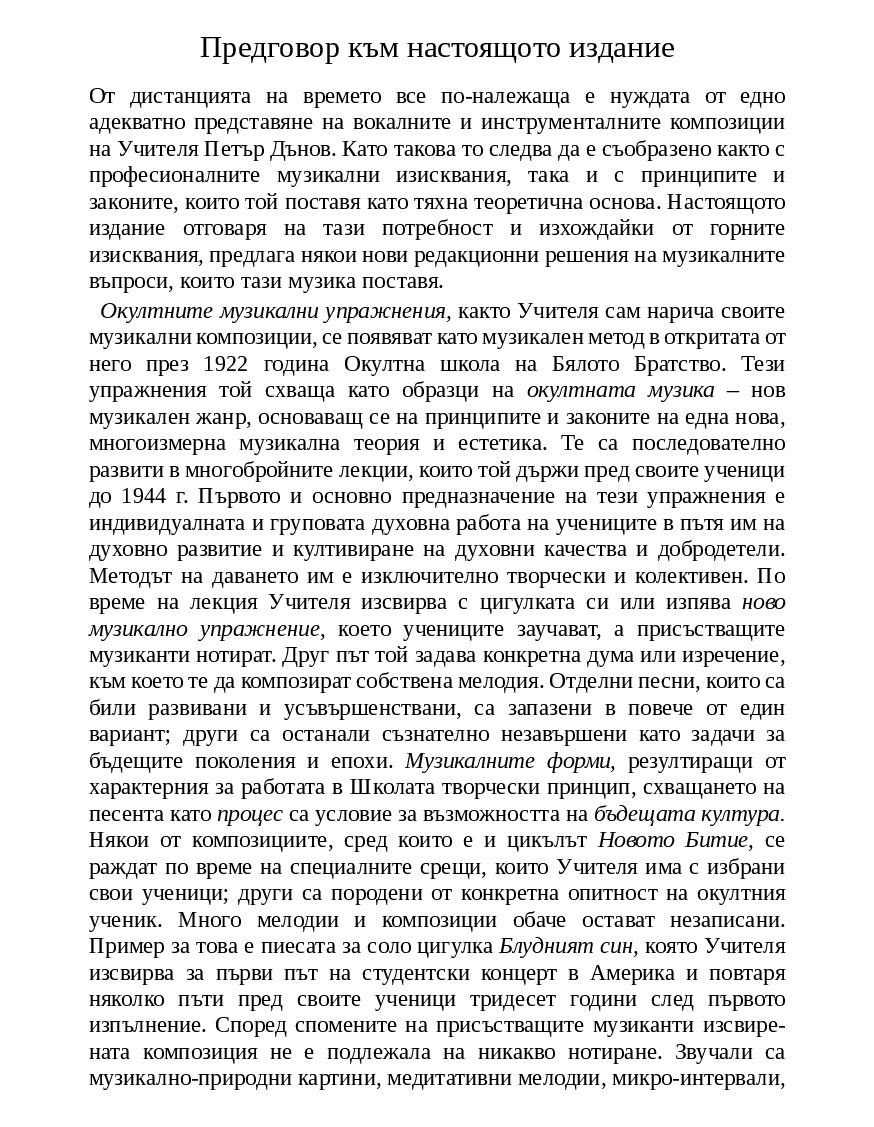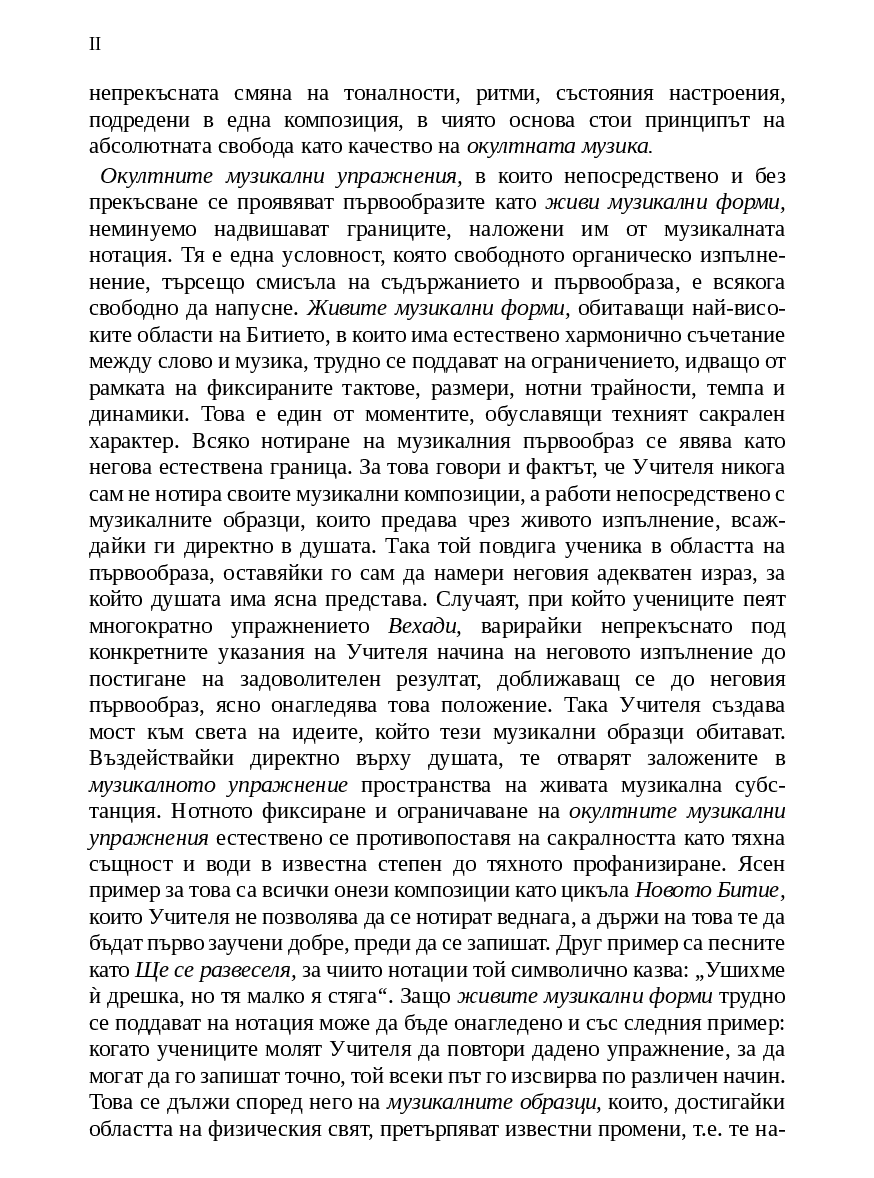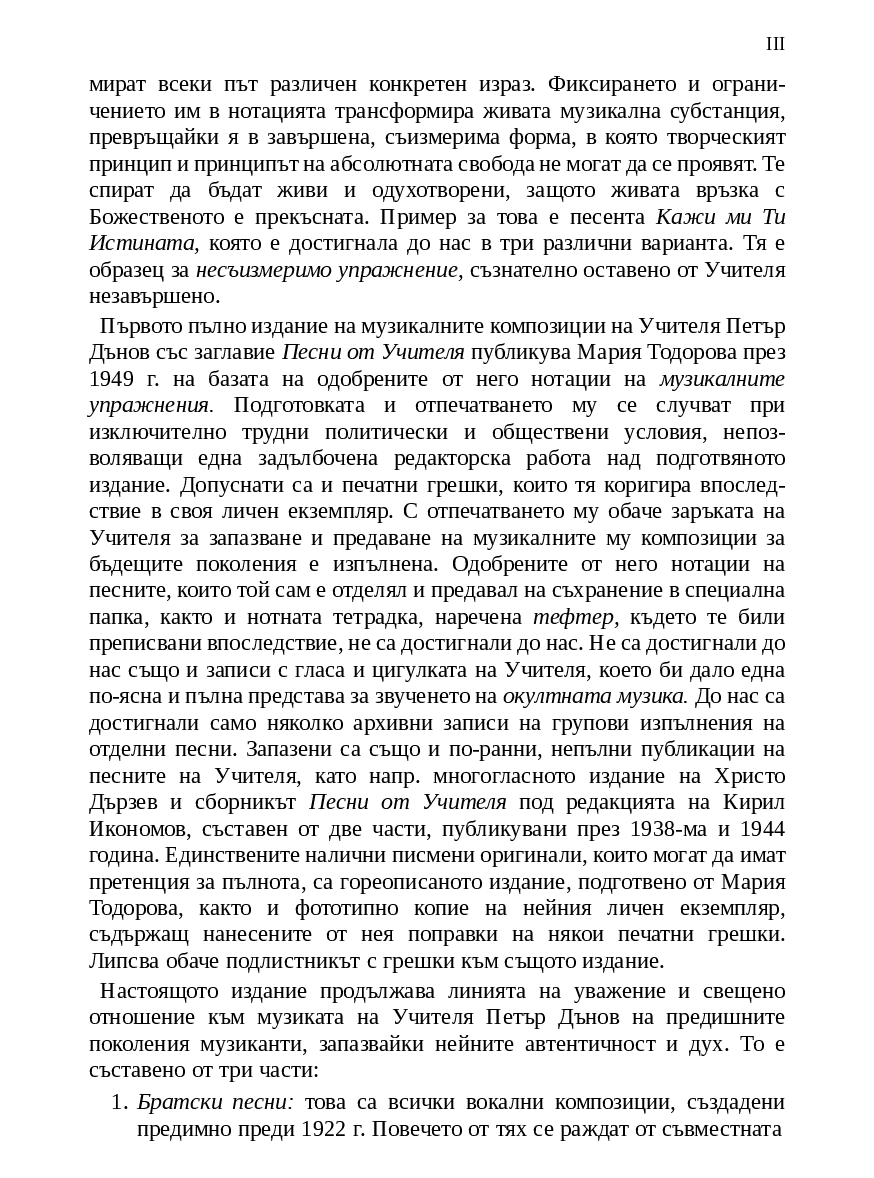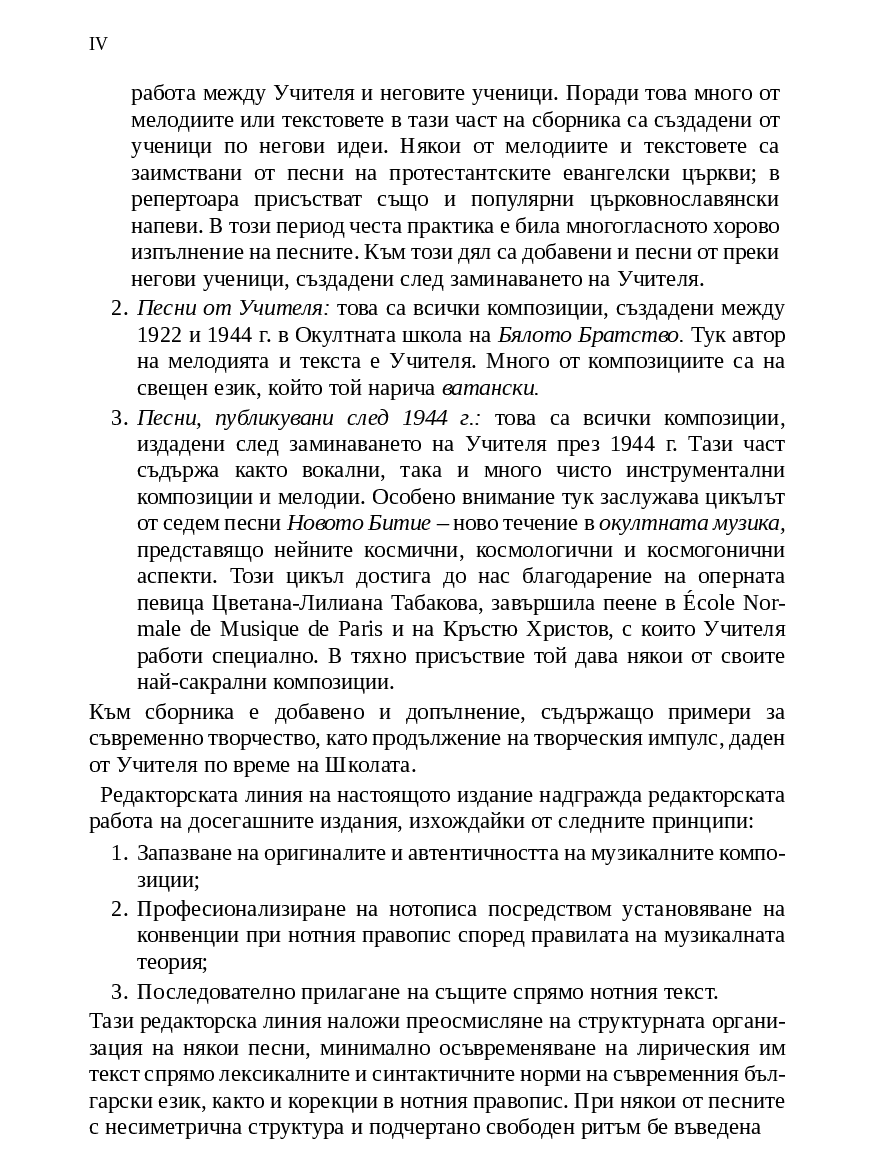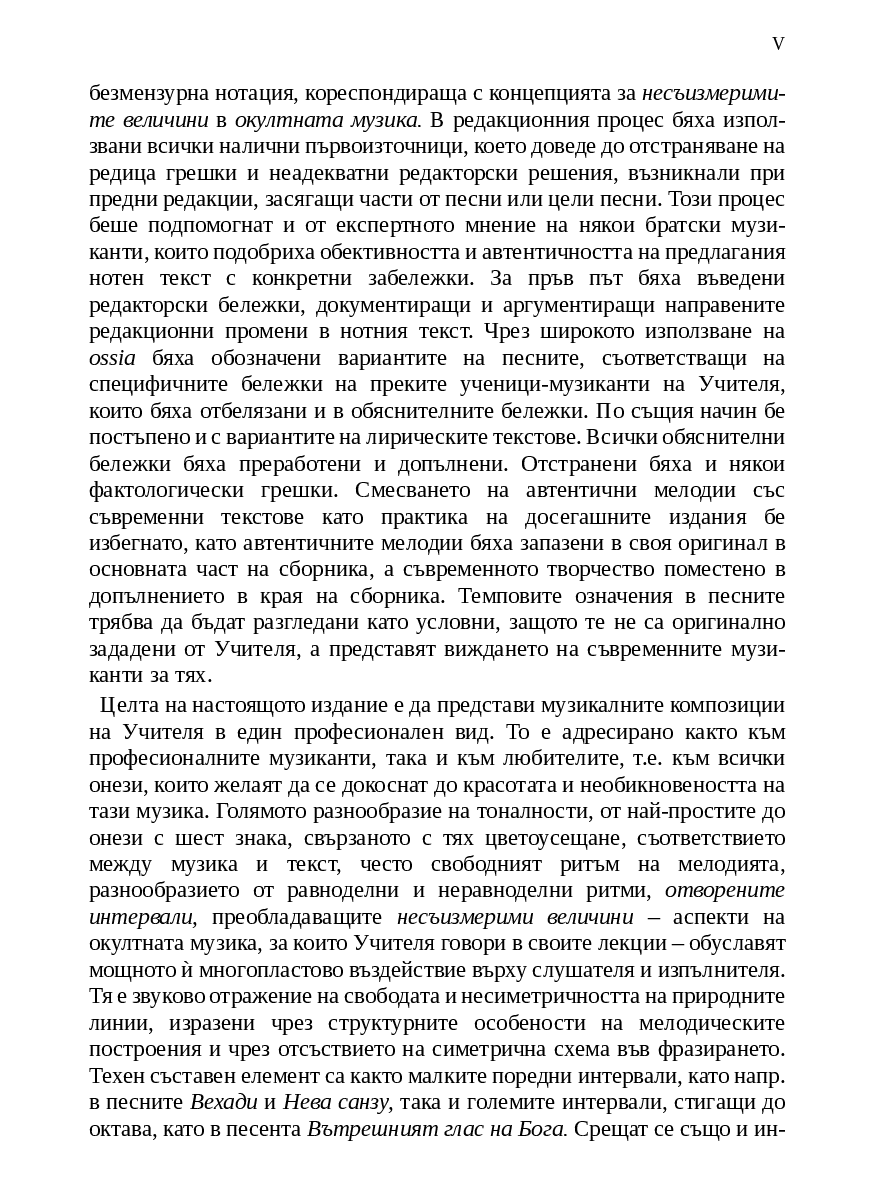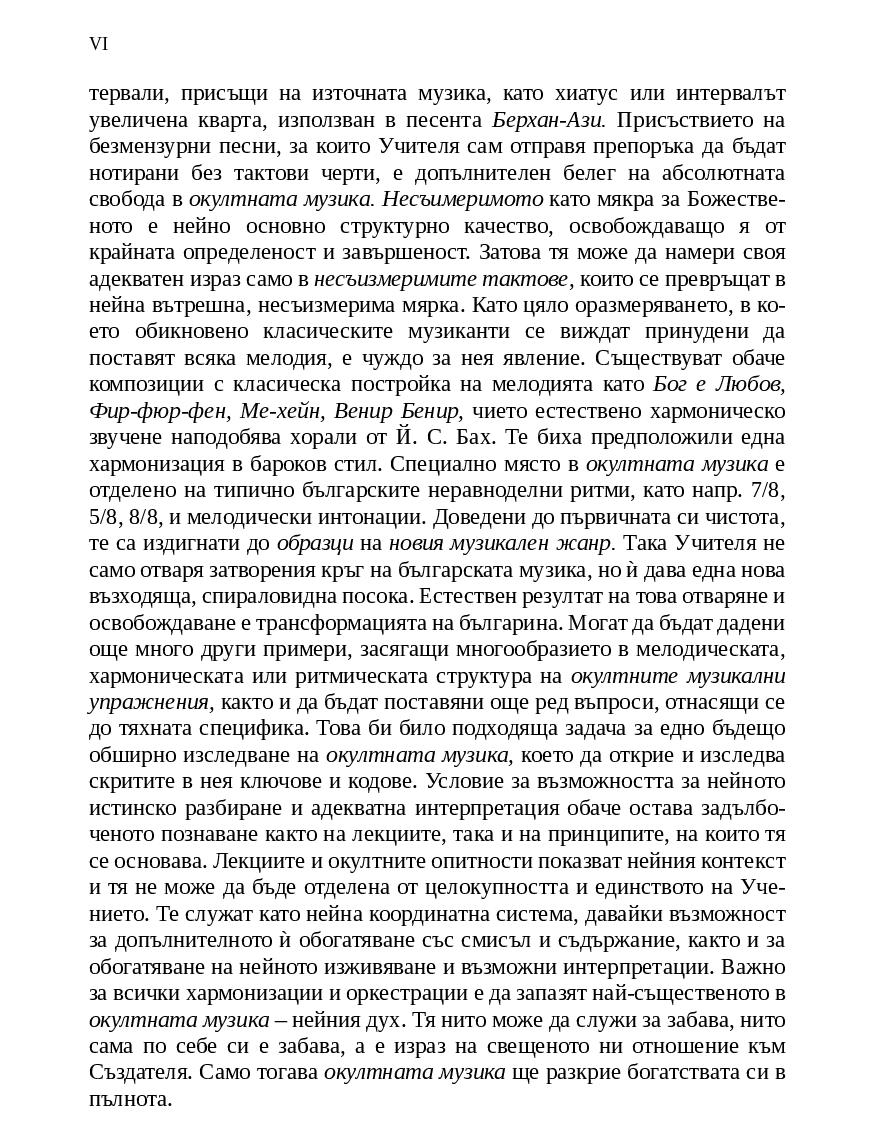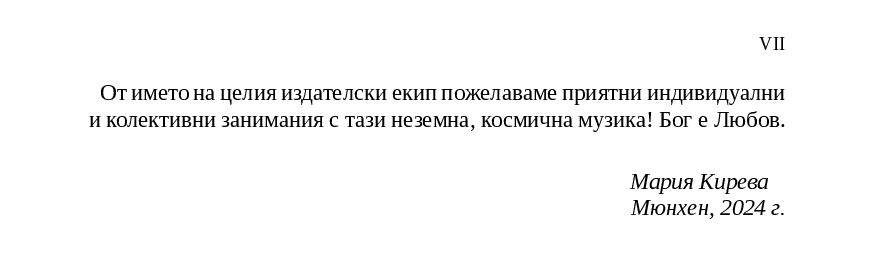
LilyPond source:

\version "2.24.4"

% include paper part and global functions
\include "include/globals.ily"

\bookpart {
  \paper {
    print-all-headers = ##t
    print-page-number = ##t
    print-first-page-number = ##f
    print-first-page-number = ##f
    page-number-type = #'roman-upper


    % put page numbers on the bottom
    oddHeaderMarkup = \markup {

      \fill-line {
        """"
        \if \should-print-page-number  \abs-fontsize #9 {
          \fromproperty #'page:page-number-string

        }
      }
    }
    evenHeaderMarkup = \markup {

      \fill-line {
        \if \should-print-page-number \abs-fontsize #9 {
          \fromproperty #'page:page-number-string
          ""
        }
      }
    }

    oddFooterMarkup = \markup ""

    evenFooterMarkup = ""
    left-margin = 1.5\cm
    right-margin = 1.5\cm
    top-margin = 1\cm
    bottom-margin = 1.2\cm
    ragged-bottom = ##t % do not spread the staves to fill the whole vertical space
    top-markup-spacing.basic-distance = 8\mm
    top-system-spacing.basic-distance = 10\mm

    % change distance between staves
    system-system-spacing =
    #'((basic-distance . 16)
       (minimum-distance . 6)
       (padding . 1)
       (stretchability . 12))
  }

  \tocItem \markup "Предговор към настоящото издание"
  \markup \abs-fontsize #15  { \fill-line {"Предговор към настоящото издание"} }

  \markup \abs-fontsize #11 {
    \vspace #1.5 \override #'(baseline-skip . 3.4)
    \justify {


      От дистанцията на времето все по-належаща е нуждата от едно адекватно представяне на вокалните и инструменталните композиции на Учителя Петър Дънов. Като такова то следва да е съобразено както с професионалните музикални изисквания, така и с принципите и законите, които той поставя като тяхна теоретична основа. Настоящото издание отговаря на тази потребност и изхождайки от горните изисквания, предлага някои нови редакционни решения на музикалните въпроси, които тази музика поставя.



    }
  }

  \markup \abs-fontsize #11 {
    \vspace #0.9  \override #'(baseline-skip . 3.4)
    \justify {
      \hspace #1.5
      \italic {Окултните} \italic {музикални} \italic {упражнения,} както Учителя сам нарича своите музикални композиции, се появяват като музикален метод в откритата от него през 1922 година Окултна школа на Бялото Братство. Тези упражнения той схваща като образци на \italic {окултната} \italic {музика} – нов музикален жанр, основаващ се на принципите и законите на една нова, многоизмерна музикална теория и естетика. Те са последователно развити в многобройните лекции, които той държи пред своите ученици до 1944 г. Първото и основно предназначение на тези упражнения е индивидуалната и груповата духовна работа на учениците в пътя им на духовно развитие и култивиране на духовни качества и добродетели. Методът на даването им е изключително творчески и колективен. По време на лекция Учителя изсвирва с цигулката си или изпява \italic {ново} \italic {музикално} \italic {упражнение,} което учениците заучават, а присъстващите музиканти нотират. Друг път той задава конкретна дума или  изречение, към което те да композират собствена мелодия. Отделни песни, които са били развивани и усъвършенствани, са запазени в повече от един вариант; други са останали съзнателно незавършени като задачи за бъдещите поколения и епохи.  \italic {Музикалните} \italic {форми,} резултиращи от характерния за работата в Школата творчески принцип, схващането на песента като \italic {процес} са условие за възможността на \italic {бъдещата} \italic {култура.} Някои от композициите, сред които е и цикълът \italic {Новото} \italic {Битие,} се раждат по време на специалните срещи, които Учителя има с избрани свои ученици; други са породени от конкретна опитност на окултния ученик. Много мелодии и композиции обаче остават незаписани. Пример за това е пиесата за соло цигулка \italic {Блудният} \italic {син,} която Учителя изсвирва за първи път на студентски концерт в Америка и повтаря няколко пъти пред своите ученици тридесет години след първото изпълнение. Според спомените на присъстващите музиканти изсвире- ната композиция не е подлежала на никакво нотиране. Звучали са музикално-природни картини, медитативни мелодии, микро-интервали,


    }
  }

  \markup \abs-fontsize #11 {
    \override #'(baseline-skip . 3.4)
    \justify {

      непрекъсната смяна на тоналности, ритми, състояния настроения, подредени в една композиция, в чиято основа стои принципът на абсолютната свобода като качество на \italic{окултната} \italic {музика.}

    }
  }

  \markup \abs-fontsize #11 {
    \vspace #0.9  \override #'(baseline-skip . 3.4)
    \justify {
      \hspace #1.5

      \italic{Окултните} \italic{музикални} \italic{упражнения,} в които непосредствено и без прекъсване се проявяват първообразите като \italic{живи} \italic{музикални} \italic{форми,} неминуемо надвишават границите, наложени им от музикалната нотация. Тя е една условност, която свободното органическо изпълне- нение, търсещо смисъла на съдържанието и първообраза, е всякога свободно да напусне.  \italic{Живите} \italic{музикални} \italic{форми,} обитаващи най-висо- ките области на Битието, в които има естествено хармонично съчетание между слово и музика, трудно се поддават на ограничението, идващо от рамката на фиксираните тактове, размери, нотни трайности, темпа и динамики. Това е един от моментите, обуславящи техният сакрален характер. Всяко нотиране на музикалния първообраз се явява като негова естествена граница. За това говори и фактът, че Учителя никога сам не нотира своите музикални композиции, а работи непосредствено с  музикалните образци, които предава чрез живото изпълнение, всаж- дайки ги директно в душата. Така той  повдига ученика в областта на първообраза, оставяйки го сам да намери неговия адекватен израз, за който душата има ясна представа. Случаят, при който учениците пеят многократно упражнението \italic{Вехади,} варирайки непрекъснато под конкретните указания на Учителя начина на неговото изпълнение до постигане на задоволителен резултат, доближаващ се до неговия първообраз, ясно онагледява това положение. Така Учителя създава мост към света на идеите, който тези музикални образци обитават. Въздействайки директно върху душата, те отварят заложените в \italic{музикалното} \italic{упражнение} пространства на живата музикална субс- танция. Нотното фиксиране и ограничаване на \italic{окултните} \italic{музикални} \italic{упражнения} естествено се противопоставя на сакралността като тяхна същност и води в известна степен до тяхното профанизиране. Ясен пример за това са всички онези композиции като цикъла \italic{Новото} \italic{Битие,} които Учителя не позволява да се нотират веднага, а държи на това те да бъдат първо заучени добре, преди да се запишат. Друг пример са песните като \italic{Ще} \italic{се }\italic{развеселя,} за чиито нотации той символично казва: „Ушихме ѝ дрешка, но тя малко я стяга“. Защо \italic{живите} \italic{музикални} \italic{форми} трудно се поддават на нотация може да бъде онагледено и със следния пример: когато учениците молят Учителя да повтори дадено упражнение, за да могат да го запишат точно, той всеки път го изсвирвa по различен начин. Това се дължи според него на  \italic{музикалните} \italic{образци,} които, достигайки областта на физическия свят, претърпяват известни промени, т.е. те на-

    }
  }

  \markup \abs-fontsize #11 {
    \override #'(baseline-skip . 3.4)
    \justify {
      мират всеки път различен конкретен израз. Фиксирането и ограни- чението им в нотацията трансформира живата музикална субстанция, превръщайки я в завършена, съизмерима форма, в която творческият принцип и принципът на абсолютната свобода не могат да се проявят. Те спират да бъдат живи и одухотворени, защото живата връзка с Божественото е прекъсната. Пример за това е песента \italic{Кажи} \italic{ми} \italic{Ти} \italic{Истината,} която е достигнала до нас в три различни варианта. Тя е образец за \italic{несъизмеримо упражнение,} съзнателно оставено от Учителя незавършено.
    }
  }

  \markup \abs-fontsize #11 {
    \vspace #0.9  \override #'(baseline-skip . 3.4)
    \justify {
      \hspace #1.5
      Първото пълно издание на музикалните композиции на Учителя Петър Дънов със заглавие \italic {Песни} \italic {от} \italic {Учителя} публикува Мария Тодорова през 1949 г. на базата на одобрените от него нотации на \italic {музикалните} \italic {упражнения.} Подготовката и отпечатването му се случват при изключително трудни политически и обществени условия, непоз- воляващи една задълбочена редакторска работа над подготвяното издание. Допуснати са и печатни грешки, които тя коригира впослед- ствие в своя личен екземпляр. С отпечатването му обаче заръката на Учителя за запазване и предаване на музикалните му композиции за бъдещите поколения е изпълнена. Одобрените от него нотации на песните, които той сам е отделял и предавал на съхранение в специална папка, както и нотната тетрадка, наречена \italic {тефтер,} където те били преписвани впоследствие, не са достигнали до нас. Не са достигнали до нас също и записи с гласа и цигулката на Учителя, което би дало една по-ясна и пълна представа за звученето на \italic {окултната} \italic {музика.} До нас са достигнали само няколко архивни записи на групови изпълнения на отделни песни. Запазени са също и по-ранни, непълни публикации на песните на Учителя, като напр. многогласното издание на Христо Дързев и сборникът \italic {Песни} \italic {от} \italic {Учителя} под редакцията на Кирил Икономов, съставен от две части, публикувани през 1938-ма и 1944 година. Единствените налични писмени оригинали, които могат да имат претенция за пълнота, са гореописаното издание, подготвено от Мария Тодорова, както и фототипно копие на нейния личен екземпляр, съдържащ нанесените от нея поправки на някои печатни грешки. Липсва обаче подлистникът с грешки към същото издание.
    }
  }
  \markup \abs-fontsize #11 {
    \vspace #0.9  \override #'(baseline-skip . 3.4)
    \justify {
      \hspace #1.5
      Настоящото издание продължава линията на уважение и свещено отношение към музиката на Учителя Петър Дънов на предишните поколения музиканти, запазвайки нейните автентичност и дух. То е съставено от три части:
    }
  }
  \markup  \override #'(line-width . 83.3) \abs-fontsize #11  {
    \override #'(baseline-skip . 3.4)  \vspace #1 \column {
      "    1."
    }
    \hspace #0.5
    \override #'(baseline-skip . 3.4) \column {
      \justify {
        \italic {Братски песни: } това са всички вокални композиции, създадени предимно преди 1922 г. Повечето от тях се раждат от съвместната
      }
    }
  }

  \markup  \override #'(line-width . 83.3) \abs-fontsize #11  {
    \override #'(baseline-skip . 3.4) \column {
      "      "
    }
    \hspace #0.5
    \override #'(baseline-skip . 3.4) \column {
      \justify {
        работа между Учителя и неговите ученици. Поради това много от мелодиите или текстовете в тази част на сборника са създадени от ученици по негови идеи. Някои от мелодиите  и текстовете са заимствани от песни на протестантските евангелски църкви; в репертоара присъстват също и популярни църковнославянски напеви. В този период честа практика е била многогласното хорово изпълнение на песните. Към този дял са добавени и песни от преки негови ученици, създадени след заминаването на Учителя.
      }
    }
  }

  \markup \override #'(line-width . 83.3) \abs-fontsize #11 {
    \vspace #0.9  \override #'(baseline-skip . 3.4) \column {
      "    2."
    }
    \hspace #0.5
    \override #'(baseline-skip . 3.4) \column {
      \justify {
        \italic { Песни от Учителя: } това са всички композиции, създадени между 1922 и 1944 г. в Окултната школа на \italic {Бялото}
        \italic {Братство.} Тук автор на мелодията и текста е Учителя. Много от композициите са на свещен език, който той
        нарича \italic {ватански.}
      }
    }
  }

  \markup \override #'(line-width . 83.3) \abs-fontsize #11 {
    \vspace #0.9  \override #'(baseline-skip . 3.4) \column {
      "    3."
    }
    \hspace #0.5
    \override #'(baseline-skip . 3.4) \column {
      \justify {
        \italic {Песни, публикувани след 1944 г.:  } това са всички композиции, издадени след заминаването на Учителя през 1944 г.
        Тази част съдържа както вокални, така и много чисто инструментални композиции и мелодии. Особено внимание тук заслужава цикълът от седем песни \italic {Новото} \italic{Битие} – ново течение в \italic {окултната} \italic {музика,} представящо нейните космични, космологични и космогонични аспекти. Този цикъл достига до нас благодарение на оперната певица Цветана-Лилиана Табакова, завършила пеене в École Nor- male de Musique de Paris и на Кръстю Христов, с които Учителя работи специално. В тяхно присъствие той дава някои от своите най-сакрални композиции.
      }
    }
  }
  \markup \abs-fontsize #11 {
    \vspace #0.9 \override #'(baseline-skip . 3.4)
    \justify {
      Към сборника е добавено и допълнение, съдържащо примери за съвременно творчество, като продължение на творческия импулс, даден от Учителя по време на Школата.
    }
  }

  \markup \abs-fontsize #11 {
    \vspace #0.9  \override #'(baseline-skip . 3.4)
    \justify {
      \hspace #1.5
      Редакторската линия на настоящото издание надгражда редакторската работа на досегашните издания, изхождайки от следните принципи:
    }
  }


  \markup \override #'(line-width . 83.3) \abs-fontsize #11 {
    \override #'(baseline-skip . 3.4) \vspace #1 \column {
      "    1."
    }
    \hspace #0.5
    \override #'(baseline-skip . 3.4) \column {
      \justify {
        Запазване на оригиналите и автентичността на музикалните компо- зиции;
      }
    }
  }
  \markup \override #'(line-width . 83.3) \abs-fontsize #11 {
    \vspace #0.9  \override #'(baseline-skip . 3.4) \column {
      "    2."
    }
    \hspace #0.5
    \override #'(baseline-skip . 3.4) \column {
      \justify {
        Професионализиране на нотописа посредством установяване на конвенции при нотния правопис според правилата на музикалната теория;
      }
    }
  }

  \markup \override #'(line-width . 83.3) \abs-fontsize #11 {
    \vspace #0.9 \override #'(baseline-skip . 3.4) \column {
      "    3."
    }
    \hspace #0.5
    \override #'(baseline-skip . 3.4) \column {
      \justify {
        Последователно прилагане на същите спрямо нотния текст.
      }
    }
  }

  \markup \abs-fontsize #11 {
    \vspace #0.9  \override #'(baseline-skip . 3.4)
    \justify {
      Tази редакторска линия наложи преосмисляне на структурната органи- зация на някои песни, минимално осъвременяване на лирическия им текст спрямо лексикалните и синтактичните норми на съвременния бъл- гарски език, както и корекции в нотния правопис. При някои от песните с несиметрична структура и подчертано свободен ритъм бе въведена

    }
  }
  \markup \abs-fontsize #11 {
    \vspace #1  \override #'(baseline-skip . 3.4)
    \justify {
      безмензурна нотация, кореспондираща с концепцията за \italic"несъизмерими-" \italic"те" \italic"величини" в \italic"окултната" \italic"музика." В редакционния процес бяха изпол- звани всички налични първоизточници, което доведе до отстраняване на редица грешки и неадекватни редакторски решения, възникнали при предни редакции, засягащи части от песни или цели песни. Този процес беше подпомогнат и от експертното мнение на някои братски музи- канти, които подобриха обективността и автентичността на предлагания нотен текст с конкретни забележки. За пръв път бяха въведени редакторски бележки, документиращи и аргументиращи направените редакционни промени в нотния текст. Чрез широкото използване на \italic {ossia} бяха обозначени вариантите на песните, съответстващи на специфичните бележки на преките ученици-музиканти на Учителя, които бяха отбелязани и в обяснителните бележки. По същия начин бе постъпено и с вариантите на лирическите текстове. Всички обяснителни бележки бяха преработени и допълнени. Отстранени бяха и някои фактологически грешки. Смесването на автентични мелодии със съвременни текстове като практика на досегашните издания бе избегнато, като автентичните мелодии бяха запазени в своя оригинал в основната част на сборника, а съвременното творчество поместено в допълнението в края на сборника. Темповите означения в песните трябва да бъдат разгледани като условни, защото те не са оригинално зададени от Учителя, а представят виждането на съвременните музи- канти за тях.

    }
  }
  \markup \abs-fontsize #11 {
    \vspace #1.1 \override #'(baseline-skip . 3.4)
    \justify {
      \hspace #1.5

      Целта на настоящото издание е да представи музикалните композиции на Учителя в един професионален вид. То е адресирано както към професионалните музиканти, така и към любителите, т.е. към всички онези, които желаят да се докоснат до красотата и необикновеността на тази музика. Голямото разнообразие на тоналности, от най-простите до онези с шест знака, свързаното с тях цветоусещане, съответствието между музика и текст, често свободният ритъм на мелодията, разнообразието от равноделни и неравноделни ритми, \italic {отворените} \italic {интервали,} преобладаващите \italic {несъизмерими} \italic {величини} – аспекти на окултната музика, за които Учителя говори в своите лекции – обуславят мощното ѝ многопластово въздействие върху слушателя и изпълнителя. Тя е звуково отражение на свободата и несиметричността на природните линии, изразени чрез структурните особености на мелодическите построения и чрез отсъствието на симетрична схема във фразирането. Техен съставен елемент са както малките поредни интервали, като напр. в песните \italic {Вехади} и \italic {Нева санзу,} така и големите интервали, стигащи до октава, като в песента  \italic {Вътрешният } \italic {глас на Бога.} Срещат се също  и ин-
    }
  }


  \markup \abs-fontsize #11 {
    \override #'(baseline-skip . 3.4)
    \justify {

      тервали, присъщи на източната музика, като хиатус или интервалът увеличена кварта, използван в песента \italic {Берхан-Ази.} Присъствието на безмензурни песни, за които Учителя сам отправя препоръка да бъдат нотирани без тактови черти, е допълнителен белег на абсолютната свобода в \italic {окултната} \italic {музика.} \italic {Несъимеримото} като мякра за Божестве- ното е нейнo основно структурно качество, освобождаващо я от крайната определеност и завършеност. Затова тя може да намери своя адекватен израз само в \italic {несъизмеримите} \italic {тактове,} които се превръщат в нейна вътрешна, несъизмерима мярка. Като цяло оразмеряването, в ко- ето обикновено класическите музиканти се виждат принудени да поставят всяка мелодия, е чуждо за нея явление. Съществуват обаче композиции с класическа постройка на мелодията като \italic {Бог e Любов,} \italic {Фир-фюр-фен,} \italic {Ме-хейн,} \italic {Венир} \italic{ Бенир,} чието естествено хармоническо звучене наподобява хорали от Й. С. Бах. Те биха предположили една хармонизация в бароков стил. Специално място в \italic {окултната} \italic {музика} е отделено на типично българските неравноделни ритми, като напр. 7/8, 5/8, 8/8, и мелодически интонации. Доведени до първичната си чистота, те са издигнати до \italic {образци} на \italic {новия} \italic {музикален} \italic {жанр.} Така Учителя не само отваря затворения кръг на българската музика, но ѝ дава една нова възходяща, спираловидна посока. Естествен резултат на това отваряне и освобождаване е трансформацията на българина. Могат да бъдат дадени още много други примери, засягащи многообразието в мелодическата, хармоническата или ритмическата структура на \italic {окултните} \italic {музикални} \italic {упражнения,} както и да бъдат поставяни още ред въпроси, отнасящи се до тяхната специфика. Това би било подходяща задача за едно бъдещо обширно изследване на \italic {окултната} \italic {музика,} което да открие и изследва скритите в нея ключове и кодове. Условие за възможността за нейното истинско разбиране и адекватна интерпретация обаче остава задълбо- ченото познаване както на лекциите, така и на принципите, на които тя се основава. Лекциите и окултните опитности показват нейния контекст и тя не може да бъде отделена от целокупността и единството на Уче- нието. Те служат като нейна координатна система, давайки възможност за допълнителното ѝ обогатяване със смисъл и съдържание, както и за обогатяване на нейното изживяване и възможни интерпретации. Важно за всички хармонизации и оркестрации е да запазят най-същественото в \italic {окултната музика} – нейния дух. Тя нито може да служи за забава, нито сама по себе си е забава, а е израз на свещеното ни отношение към Създателя. Само тогава \italic {окултната} \italic {музика} ще разкрие богатствата си в пълнота.



    }
  }


  \pageBreak

  \markup \abs-fontsize #11 {
    \override #'(baseline-skip . 3.4)
    \justify {
      \hspace #1.5 От името на целия издателски екип пожелаваме приятни индивидуални и колективни занимания с тази неземна, космична музика! Бог е Любов.
    }
  }

  \markup \abs-fontsize #11 \raise #0 \override #'(baseline-skip . 3.4) {
    \column {
      \line {"  "}
      \line {"  "}
      %\fill-line { "" ""  \italic {"Петър Ганев, София    "} }
      \fill-line { "" ""  \italic {"Мария Кирева   "} }
      \fill-line { "" ""  \italic {"Мюнхен, 2024 г."} }
    }
  }

} % bookpart



% Più mosso
% „Weiße Bruderschaft“